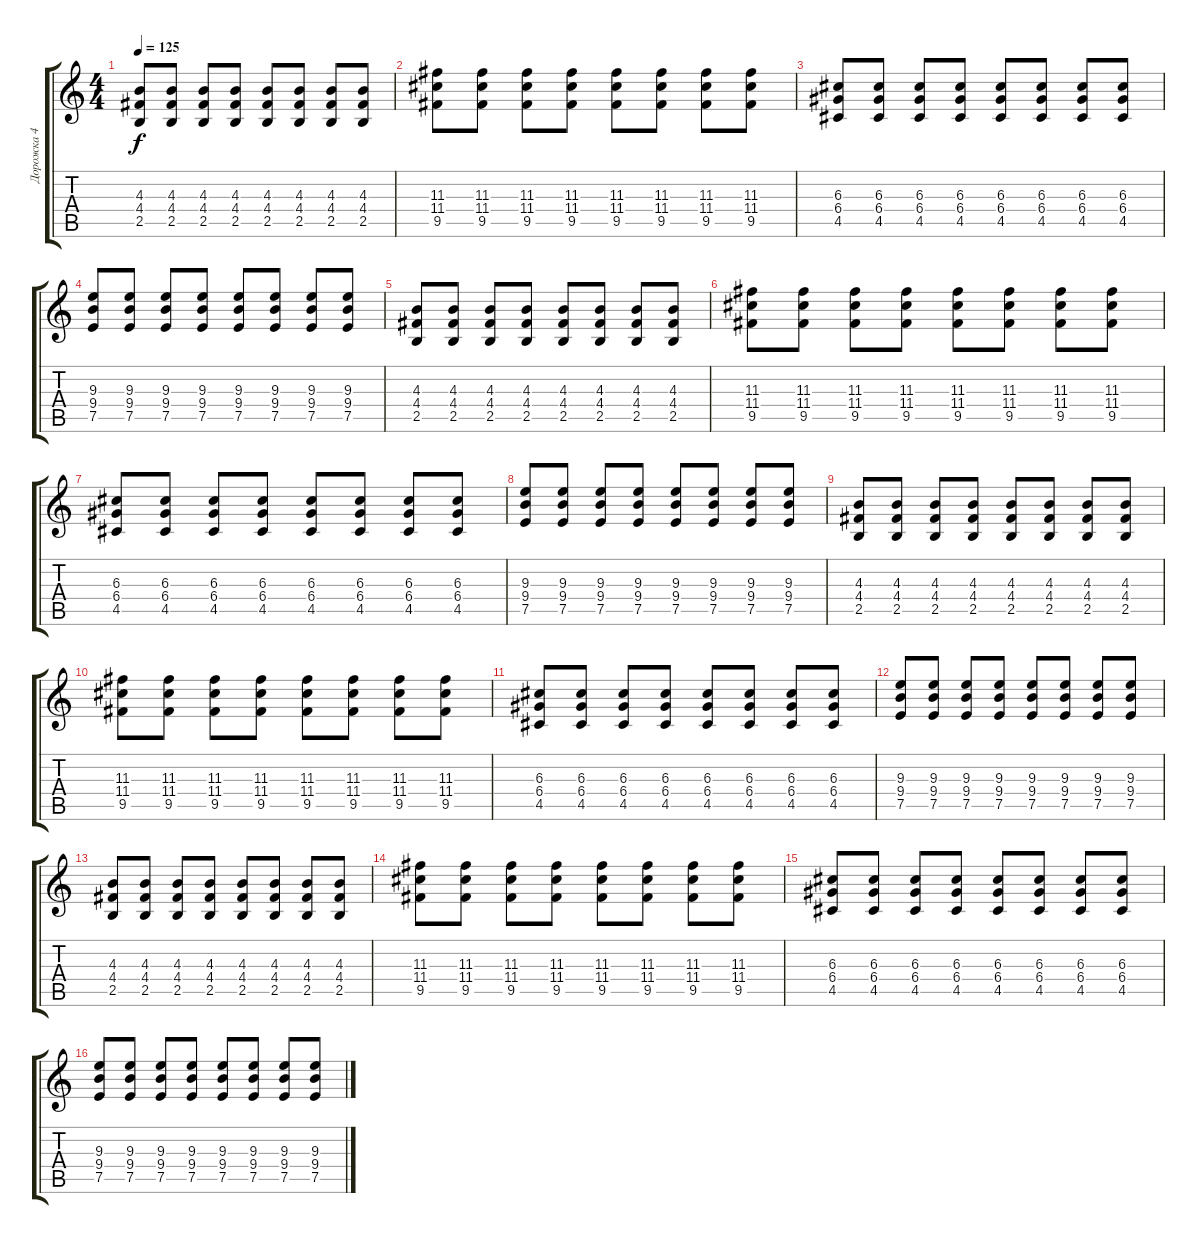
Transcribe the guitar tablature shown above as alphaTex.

\track ("Дорожка 4" "Дорожка 4") {instrument distortionguitar}
\staff {score tabs}
\tuning (E4 B3 G3 D3 A2 E2) {hide}
\ts (4 4)
\tempo 125
\clef g2
\ks c
(4.3 4.4 2.5).8{dy f} (4.3 4.4 2.5).8 (4.3 4.4 2.5).8 (4.3 4.4 2.5).8 (4.3 4.4 2.5).8 (4.3 4.4 2.5).8 (4.3 4.4 2.5).8 (4.3 4.4 2.5).8 |
(11.3 11.4 9.5).8 (11.3 11.4 9.5).8 (11.3 11.4 9.5).8 (11.3 11.4 9.5).8 (11.3 11.4 9.5).8 (11.3 11.4 9.5).8 (11.3 11.4 9.5).8 (11.3 11.4 9.5).8 |
(6.3 6.4 4.5).8 (6.3 6.4 4.5).8 (6.3 6.4 4.5).8 (6.3 6.4 4.5).8 (6.3 6.4 4.5).8 (6.3 6.4 4.5).8 (6.3 6.4 4.5).8 (6.3 6.4 4.5).8 |
(9.3 9.4 7.5).8 (9.3 9.4 7.5).8 (9.3 9.4 7.5).8 (9.3 9.4 7.5).8 (9.3 9.4 7.5).8 (9.3 9.4 7.5).8 (9.3 9.4 7.5).8 (9.3 9.4 7.5).8 |
(4.3 4.4 2.5).8 (4.3 4.4 2.5).8 (4.3 4.4 2.5).8 (4.3 4.4 2.5).8 (4.3 4.4 2.5).8 (4.3 4.4 2.5).8 (4.3 4.4 2.5).8 (4.3 4.4 2.5).8 |
(11.3 11.4 9.5).8 (11.3 11.4 9.5).8 (11.3 11.4 9.5).8 (11.3 11.4 9.5).8 (11.3 11.4 9.5).8 (11.3 11.4 9.5).8 (11.3 11.4 9.5).8 (11.3 11.4 9.5).8 |
(6.3 6.4 4.5).8 (6.3 6.4 4.5).8 (6.3 6.4 4.5).8 (6.3 6.4 4.5).8 (6.3 6.4 4.5).8 (6.3 6.4 4.5).8 (6.3 6.4 4.5).8 (6.3 6.4 4.5).8 |
(9.3 9.4 7.5).8 (9.3 9.4 7.5).8 (9.3 9.4 7.5).8 (9.3 9.4 7.5).8 (9.3 9.4 7.5).8 (9.3 9.4 7.5).8 (9.3 9.4 7.5).8 (9.3 9.4 7.5).8 |
(4.3 4.4 2.5).8 (4.3 4.4 2.5).8 (4.3 4.4 2.5).8 (4.3 4.4 2.5).8 (4.3 4.4 2.5).8 (4.3 4.4 2.5).8 (4.3 4.4 2.5).8 (4.3 4.4 2.5).8 |
(11.3 11.4 9.5).8 (11.3 11.4 9.5).8 (11.3 11.4 9.5).8 (11.3 11.4 9.5).8 (11.3 11.4 9.5).8 (11.3 11.4 9.5).8 (11.3 11.4 9.5).8 (11.3 11.4 9.5).8 |
(6.3 6.4 4.5).8 (6.3 6.4 4.5).8 (6.3 6.4 4.5).8 (6.3 6.4 4.5).8 (6.3 6.4 4.5).8 (6.3 6.4 4.5).8 (6.3 6.4 4.5).8 (6.3 6.4 4.5).8 |
(9.3 9.4 7.5).8 (9.3 9.4 7.5).8 (9.3 9.4 7.5).8 (9.3 9.4 7.5).8 (9.3 9.4 7.5).8 (9.3 9.4 7.5).8 (9.3 9.4 7.5).8 (9.3 9.4 7.5).8 |
(4.3 4.4 2.5).8 (4.3 4.4 2.5).8 (4.3 4.4 2.5).8 (4.3 4.4 2.5).8 (4.3 4.4 2.5).8 (4.3 4.4 2.5).8 (4.3 4.4 2.5).8 (4.3 4.4 2.5).8 |
(11.3 11.4 9.5).8 (11.3 11.4 9.5).8 (11.3 11.4 9.5).8 (11.3 11.4 9.5).8 (11.3 11.4 9.5).8 (11.3 11.4 9.5).8 (11.3 11.4 9.5).8 (11.3 11.4 9.5).8 |
(6.3 6.4 4.5).8 (6.3 6.4 4.5).8 (6.3 6.4 4.5).8 (6.3 6.4 4.5).8 (6.3 6.4 4.5).8 (6.3 6.4 4.5).8 (6.3 6.4 4.5).8 (6.3 6.4 4.5).8 |
(9.3 9.4 7.5).8 (9.3 9.4 7.5).8 (9.3 9.4 7.5).8 (9.3 9.4 7.5).8 (9.3 9.4 7.5).8 (9.3 9.4 7.5).8 (9.3 9.4 7.5).8 (9.3 9.4 7.5).8
